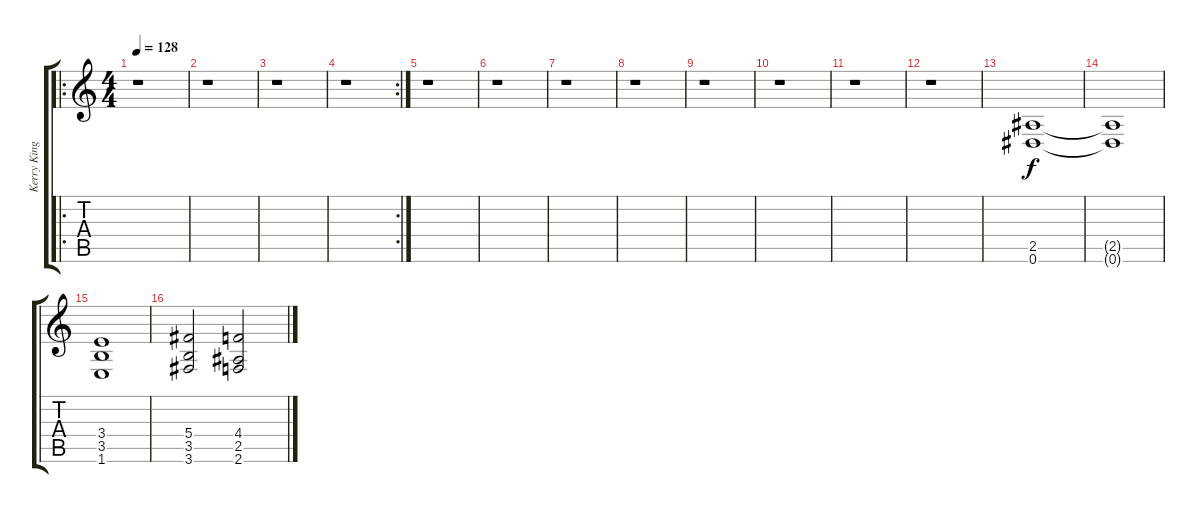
\track ("Kerry King" "Kerry King") {instrument distortionguitar}
\staff {score tabs}
\tuning (Eb4 Bb3 Gb3 Db3 Ab2 Eb2) {hide}
\ro
\ts (4 4)
\tempo 128
\clef g2
\ks c
r.1{dy f} |
r.1 |
r.1 |
\rc 2
r.1 |
r.1 |
r.1 |
r.1 |
r.1 |
r.1 |
r.1 |
r.1 |
r.1 |
(2.5 0.6).1 |
(2.5{t} 0.6{t}).1 |
(3.4 3.5 1.6).1 |
(5.4 3.5 3.6).2 (4.4 2.5 2.6).2
